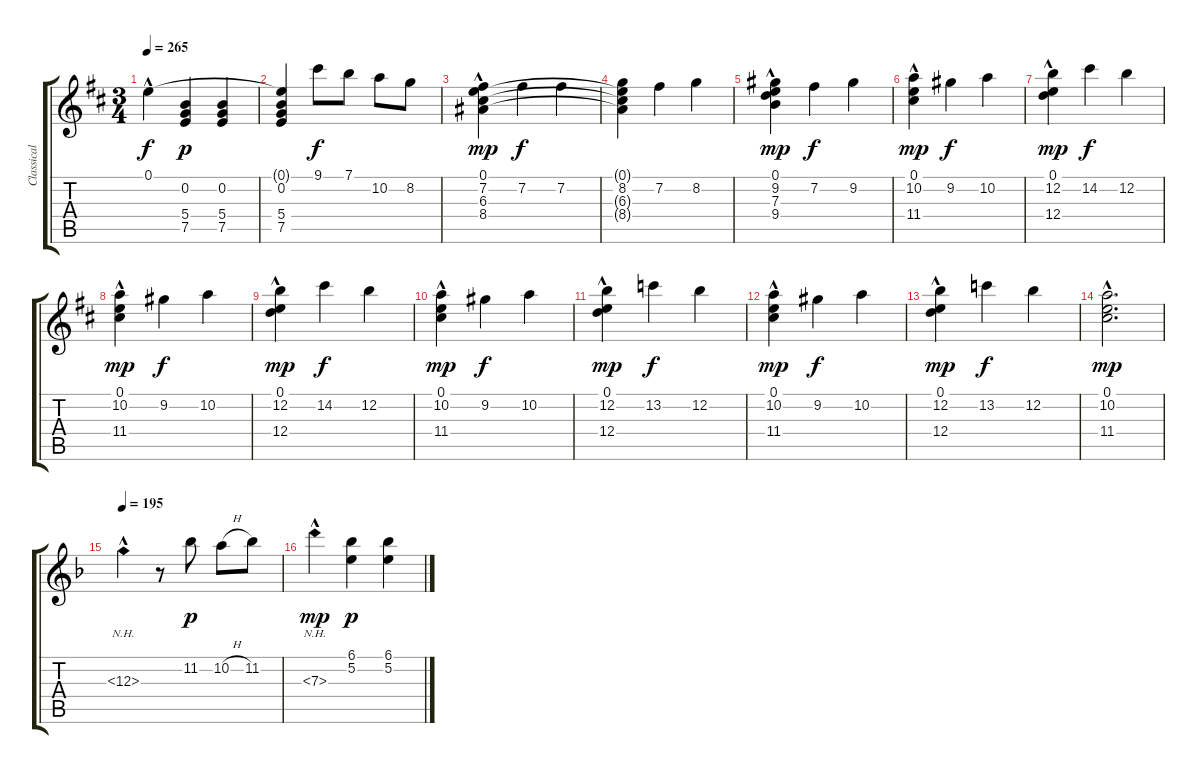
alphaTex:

\track ("Classical guitar" "Classical ") {instrument acousticguitarnylon}
\staff {score tabs}
\tuning (E4 B3 G3 D3 A2 D2) {hide}
\ts (3 4)
\tempo 265
\clef g2
\ks bminor
0.1{hac}.4{dy f} (0.2 5.4 7.5).4{dy p} (0.2 5.4 7.5).4 |
(0.1{t} 0.2 5.4 7.5).4 9.1.8{dy f} 7.1.8 10.2.8 8.2.8 |
(0.1 7.2 6.3{hac} 8.4{hac}).4{dy mp} 7.2.4{dy f} 7.2.4 |
(0.1{t} 8.2 6.3{t} 8.4{t}).4 7.2.4 8.2.4 |
(0.1{hac} 9.2 7.3{hac} 9.4{hac}).4{dy mp} 7.2.4{dy f} 9.2.4 |
(0.1{hac} 10.2 11.4{hac}).4{dy mp} 9.2.4{dy f} 10.2.4 |
(0.1{hac} 12.2 12.4{hac}).4{dy mp} 14.2.4{dy f} 12.2.4 |
(0.1{hac} 10.2 11.4{hac}).4{dy mp} 9.2.4{dy f} 10.2.4 |
(0.1{hac} 12.2 12.4{hac}).4{dy mp} 14.2.4{dy f} 12.2.4 |
(0.1{hac} 10.2 11.4{hac}).4{dy mp} 9.2.4{dy f} 10.2.4 |
(0.1{hac} 12.2 12.4{hac}).4{dy mp} 13.2.4{dy f} 12.2.4 |
(0.1{hac} 10.2 11.4{hac}).4{dy mp} 9.2.4{dy f} 10.2.4 |
(0.1{hac} 12.2 12.4{hac}).4{dy mp} 13.2.4{dy f} 12.2.4 |
(0.1{hac} 10.2{hac} 11.4{hac}).2{d dy mp} |
\tempo 195
\ks dminor
12.3{nh hac}.4 r.8 11.2.8{dy p} 10.2{h}.8 11.2.8 |
7.3{nh hac}.4{dy mp} (6.1 5.2).4{dy p} (6.1 5.2).4
